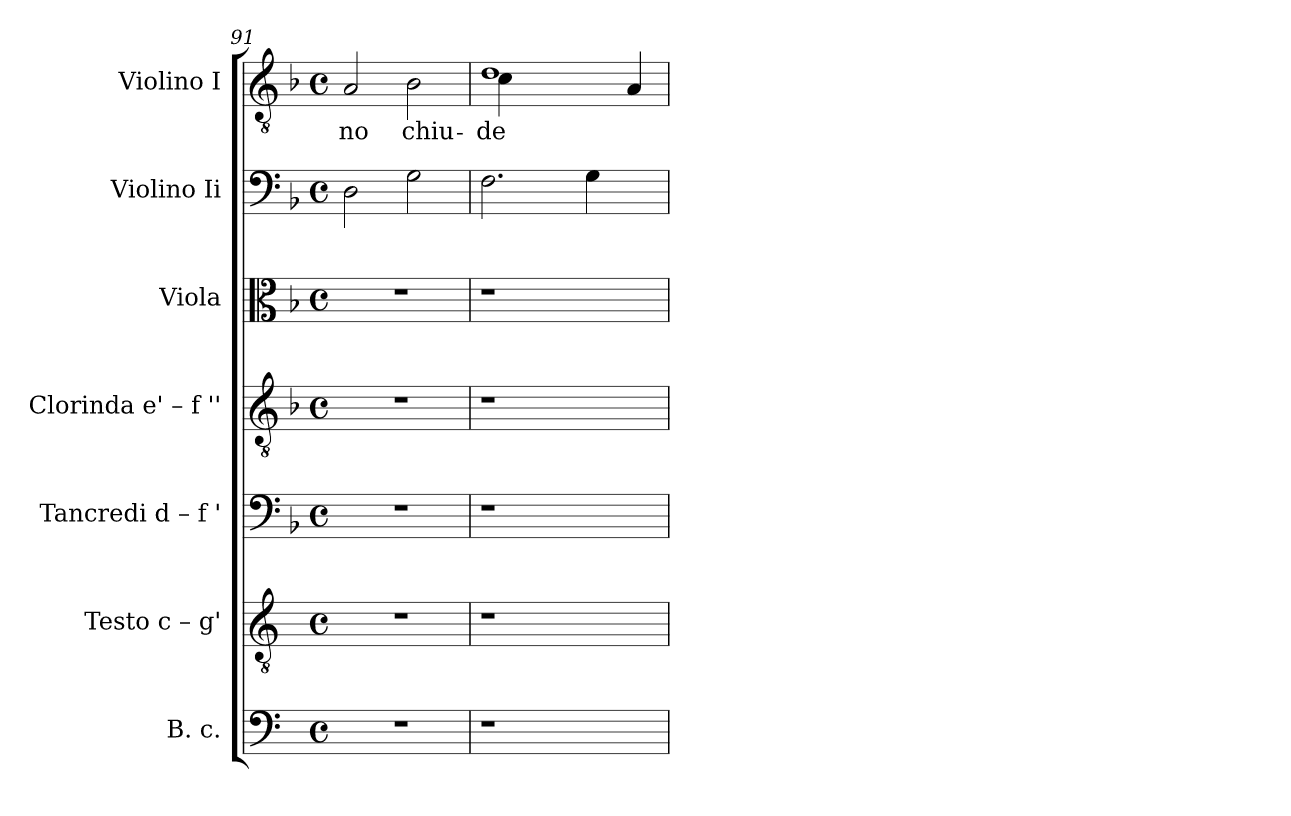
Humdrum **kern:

**kern	**kern	**kern	**kern	**kern	**kern	**kern	**text
*part7	*part6	*part5	*part4	*part3	*part2	*part1	*part1
*staff7	*staff6	*staff5	*staff4	*staff3	*staff2	*staff1	*staff1
*I"B. c.	*I"Testo  c – g'	*I"Tancredi  d – f '	*I"Clorinda  e' – f ''	*I"Viola	*I"Violino Ii	*I"Violino I	*
*clefF4	*clefGv2	*clefF4	*clefGv2	*clefC3	*clefF4	*clefGv2	*
*k[]	*k[]	*k[b-]	*k[b-]	*k[b-]	*k[b-]	*k[b-]	*
*C:	*C:	*F:	*F:	*F:	*F:	*F:	*
*M4/4	*M4/4	*M4/4	*M4/4	*M4/4	*M4/4	*M4/4	*
*met(c)	*met(c)	*met(c)	*met(c)	*met(c)	*met(c)	*met(c)	*
=91	=91	=91	=91	=91	=91	=91	=91
!	!	!	!	!	!	!	!LO:LY:b:cj
1r	1r	1r	1r	1r	2D\	2A/	-no
!	!	!	!	!	!	!	!LO:LY:b:cj
.	.	.	.	.	2G\	2B-\	chiu-
=92	=92	=92	=92	=92	=92	=92	=92
*	*	*	*	*	*	*^	*
!	!	!	!	!	!	!	!	!LO:LY:b:cj
1r	1r	1r	1r	1r	2.F\	1d	4c\	-de-
.	.	.	.	.	.	.	1ryy	.
.	.	.	.	.	4G\	.	.	.
!	!	!	!	!	!	!	!	!LO:LY:b:cj
4ryy	4ryy	4ryy	4ryy	4ryy	4ryy	4A/	.	--
*	*	*	*	*	*	*v	*v	*
=	=	=	=	=	=	=	=
*-	*-	*-	*-	*-	*-	*-	*-
